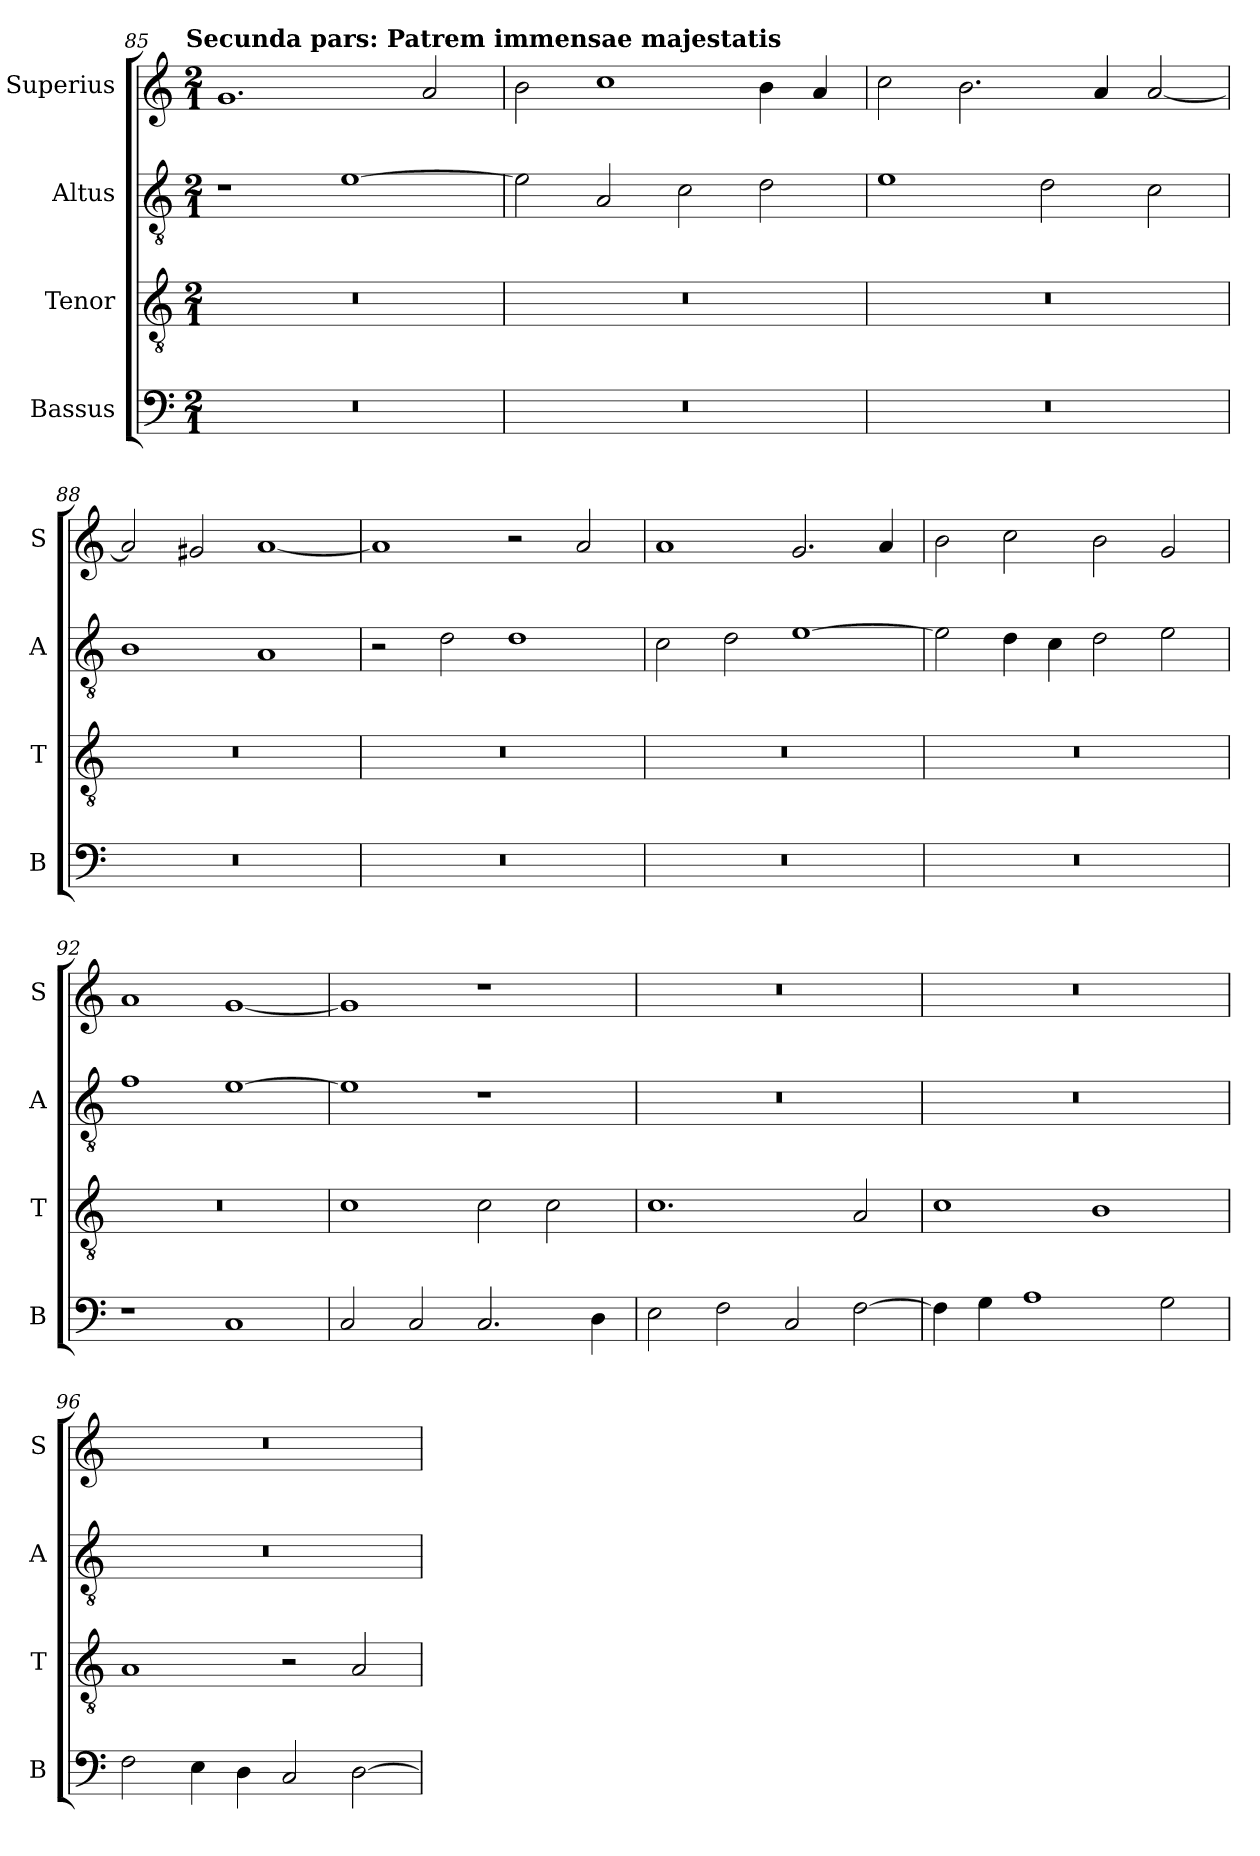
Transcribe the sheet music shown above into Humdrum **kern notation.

**kern	**kern	**kern	**kern
*part4	*part3	*part2	*part1
*staff4	*staff3	*staff2	*staff1
*I"Bassus	*I"Tenor	*I"Altus	*I"Superius
*I'B	*I'T	*I'A	*I'S
!!LO:LB:g=z
*clefF4	*clefGv2	*clefGv2	*clefG2
*k[]	*k[]	*k[]	*k[]
!!LO:TX:omd:t=Secunda pars&colon; Patrem immensae majestatis
*M2/1	*M2/1	*M2/1	*M2/1
=85	=85	=85	=85
0r	0r	1r	1.g
.	.	[1e	.
.	.	.	2a/
=86	=86	=86	=86
0r	0r	2e\]	2b\
.	.	2A/	1cc
.	.	2c\	.
.	.	2d\	4b\
.	.	.	4a/
=87	=87	=87	=87
0r	0r	1e	2cc\
.	.	.	2.b\
.	.	2d\	.
.	.	.	4a/
.	.	2c\	[2a/
=88	=88	=88	=88
0r	0r	1B	2a/]
.	.	.	2g#X/
.	.	1A	[1a
=89	=89	=89	=89
0r	0r	2r	1a]
.	.	2d\	.
.	.	1d	2r
.	.	.	2a/
=90	=90	=90	=90
0r	0r	2c\	1a
.	.	2d\	.
.	.	[1e	2.g/
.	.	.	4a/
=91	=91	=91	=91
0r	0r	2e\]	2b\
.	.	4d\	2cc\
.	.	4c\	.
.	.	2d\	2b\
.	.	2e\	2g/
=92	=92	=92	=92
1r	0r	1f	1a
1C	.	[1e	[1g
=93	=93	=93	=93
2C/	1c	1e]	1g]
2C/	.	.	.
2.C/	2c\	1r	1r
.	2c\	.	.
4D\	.	.	.
=94	=94	=94	=94
2E\	1.c	0r	0r
2F\	.	.	.
2C/	.	.	.
[2F\	2A/	.	.
=95	=95	=95	=95
4F\]	1c	0r	0r
4G\	.	.	.
1A	.	.	.
.	1B	.	.
2G\	.	.	.
=96	=96	=96	=96
2F\	1A	0r	0r
4E\	.	.	.
4D\	.	.	.
2C/	2r	.	.
[2D\	2A/	.	.
=	=	=	=
*-	*-	*-	*-
